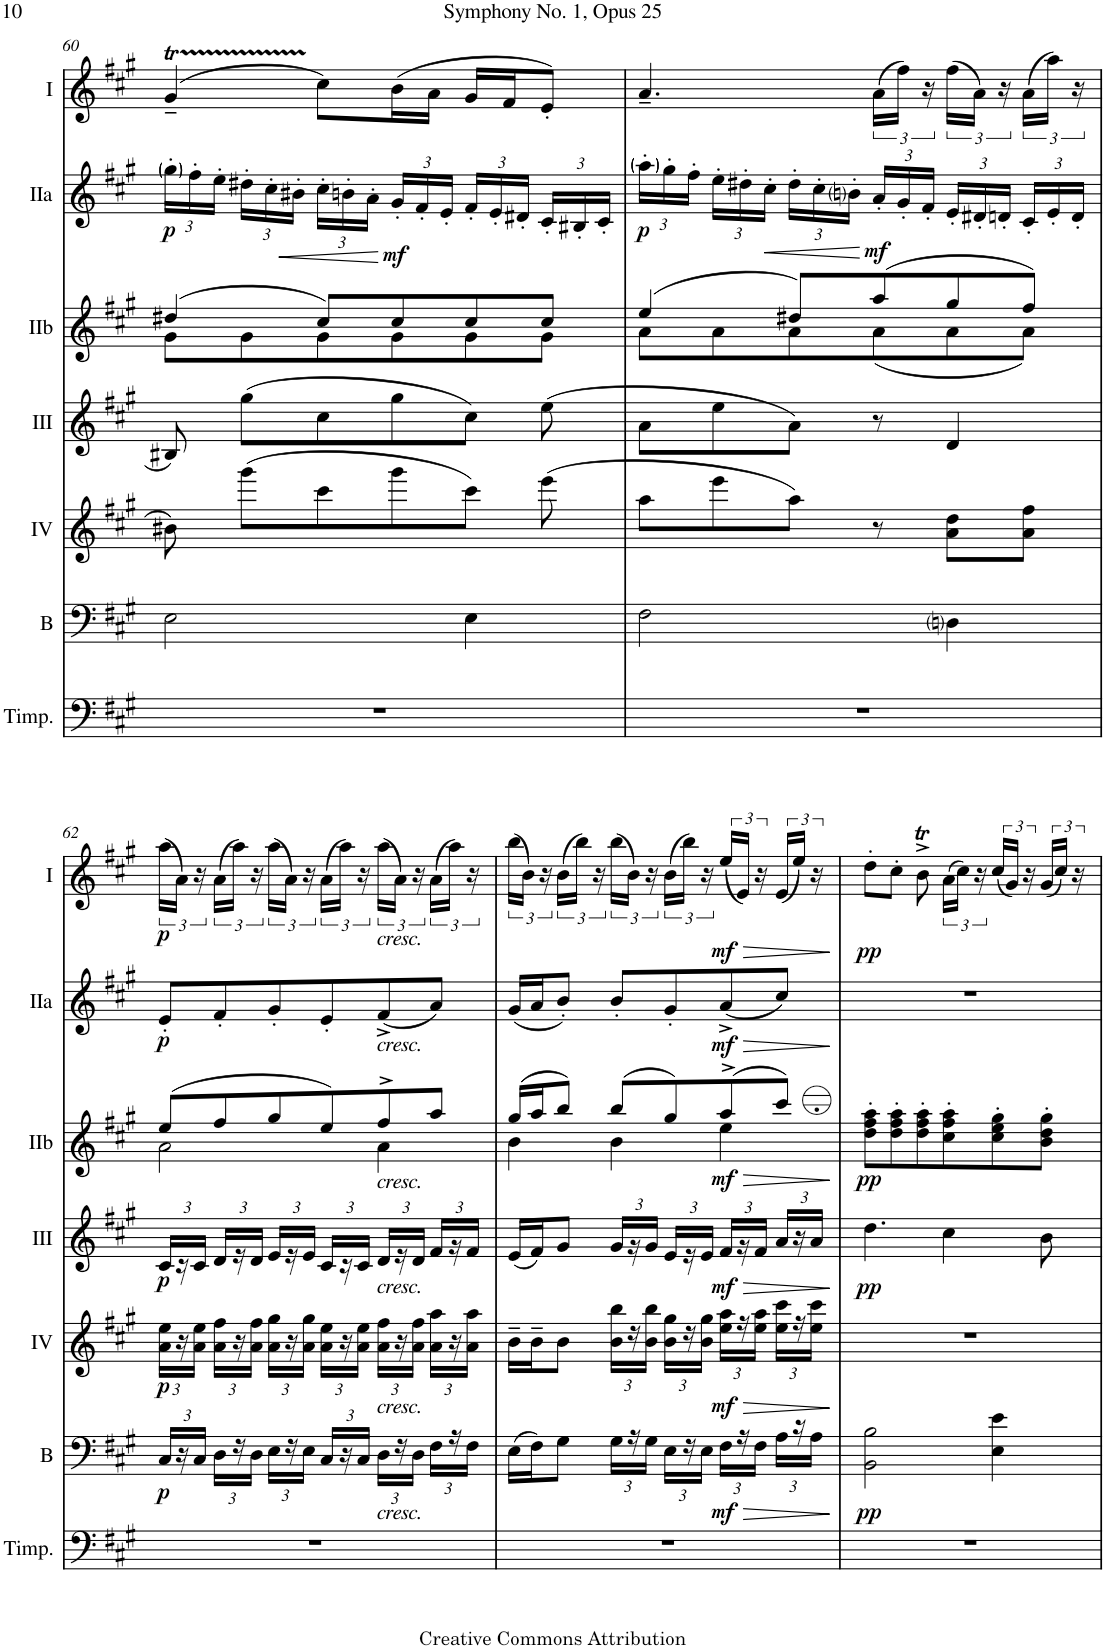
**kern	**kern	**dynam	**kern	**dynam	**kern	**dynam	**kern	**dynam	**kern	**dynam	**kern	**dynam
*part7	*part6	*part6	*part5	*part5	*part4	*part4	*part3	*part3	*part2	*part2	*part1	*part1
*staff7	*staff6	*staff6	*staff5	*staff5	*staff4	*staff4	*staff3	*staff3	*staff2	*staff2	*staff1	*staff1
*I"Timpani	*I"Bass	*	*I"Acc. 4	*	*I"Acc. 3	*	*I"Acc. 2b	*	*I"Acc. 2a	*	*I"Acc. 1	*
*I'Timp.	*I'B	*	*	*	*	*	*	*	*	*	*	*
!!LO:PB:g=z
*clefF4	*clefF4	*	*clefG2	*	*clefG2	*	*clefG2	*	*clefG2	*	*clefG2	*
*	*Trd7c12	*	*Trd7c12	*	*Trd7c12	*	*Trd7c12	*	*	*	*	*
*k[f#c#g#]	*k[f#c#g#]	*	*k[f#c#g#]	*	*k[f#c#g#]	*	*k[f#c#g#]	*	*k[f#c#g#]	*	*k[f#c#g#]	*
*M3/4	*M3/4	*	*M3/4	*	*M3/4	*	*M3/4	*	*M3/4	*	*M3/4	*
=60	=60	=60	=60	=60	=60	=60	=60	=60	=60	=60	=60	=60
*	*	*	*	*	*	*	*^	*	*	*	*	*
*	*	*	*	*	*	*	*	*	*	*Xbrackettup	*	*	*
!	!	!	!	!	!	!	!	!	!	!	!LO:DY:b	!	!
2.r	2E\	.	8b#X\	.	8B#X/	.	(4dd#X/	8g#\L	.	24gg#'\LL	p	(4gg#t~/	.
.	.	.	.	.	.	.	.	.	.	24ff#'\	.	.	.
.	.	.	.	.	.	.	.	.	.	24ee'\JJ	.	.	.
.	.	.	(8ggg#\L	.	(8gg#\L	.	.	8g#\	.	24dd#X'\LL	.	.	.
!	!	!	!	!	!	!	!	!	!	!	!LO:HP:b	!	!
.	.	.	.	.	.	.	.	.	.	24cc#'\	<	.	.
.	.	.	.	.	.	.	.	.	.	24b#X'\JJ	.	.	.
.	.	.	8ccc#\	.	8cc#\	.	8cc#/L)	8g#\	.	24cc#'\LL	.	8ccc#\L)	.
.	.	.	.	.	.	.	.	.	.	24bn'\	.	.	.
.	.	.	.	.	.	.	.	.	.	24a'\JJ	.	.	.
!	!	!	!	!	!	!	!	!	!	!	!LO:DY:n=1:b	!	!
.	.	.	8ggg#\	.	8gg#\	.	8cc#/	8g#\	.	24g#'/LL	[ mf	(16bb\L	.
.	.	.	.	.	.	.	.	.	.	24f#'/	.	.	.
.	.	.	.	.	.	.	.	.	.	.	.	16aa\JJ	.
.	.	.	.	.	.	.	.	.	.	24e'/JJ	.	.	.
.	4E\	.	8ccc#\J)	.	8cc#\J)	.	8cc#/	8g#\	.	24f#'/LL	.	16gg#/LL	.
.	.	.	.	.	.	.	.	.	.	24e'/	.	.	.
.	.	.	.	.	.	.	.	.	.	.	.	16ff#/J	.
.	.	.	.	.	.	.	.	.	.	24d#X'/JJ	.	.	.
.	.	.	(8eee\	.	(8ee\	.	8cc#/J	8g#\J	.	24c#'/LL	.	8ee'/J)	.
.	.	.	.	.	.	.	.	.	.	24B#X'/	.	.	.
.	.	.	.	.	.	.	.	.	.	24c#'/JJ	.	.	.
=61	=61	=61	=61	=61	=61	=61	=61	=61	=61	=61	=61	=61	=61
!	!	!	!	!	!	!	!	!	!	!	!LO:DY:b	!	!
2.r	2F#\	.	8aa\L	.	8a\L	.	(4ee/	8a\L	.	24aa'\LL	p	4.aa~/	.
.	.	.	.	.	.	.	.	.	.	24gg#'\	.	.	.
.	.	.	.	.	.	.	.	.	.	24ff#'\JJ	.	.	.
.	.	.	8eee\	.	8ee\	.	.	8a\	.	24ee'\LL	.	.	.
.	.	.	.	.	.	.	.	.	.	24dd#X'\	.	.	.
!	!	!	!	!	!	!	!	!	!	!	!LO:HP:b	!	!
.	.	.	.	.	.	.	.	.	.	24cc#'\JJ	<	.	.
.	.	.	8aa\J)	.	8a\J)	.	8dd#X/L)	8a\	.	24dd#'\LL	.	.	.
.	.	.	.	.	.	.	.	.	.	24cc#'\	.	.	.
.	.	.	.	.	.	.	.	.	.	24bni'\JJ	.	.	.
!	!	!	!	!	!	!	!	!	!	!	!LO:DY:n=1:b	!	!
.	.	.	8r	.	8r	.	(8aa/	(8a\	.	24a'/LL	[ mf	(24aa\LL	.
.	.	.	.	.	.	.	.	.	.	24g#'/	.	24fff#\JJ)	.
.	.	.	.	.	.	.	.	.	.	24f#'/JJ	.	24r	.
.	4Dni\	.	8a\ 8dd\L	.	4d/	.	8gg#/	8a\	.	24e'/LL	.	(24fff#\LL	.
.	.	.	.	.	.	.	.	.	.	24d#X'/	.	24aa\JJ)	.
.	.	.	.	.	.	.	.	.	.	24dn'/JJ	.	24r	.
.	.	.	8a\ 8ff#\J	.	.	.	8ff#/J)	8a\J)	.	24c#'/LL	.	(24aa\LL	.
.	.	.	.	.	.	.	.	.	.	24e'/	.	24aaa\JJ)	.
.	.	.	.	.	.	.	.	.	.	24d'/JJ	.	24r	.
!!LO:LB:g=z
=62	=62	=62	=62	=62	=62	=62	=62	=62	=62	=62	=62	=62	=62
*	*Xbrackettup	*	*Xbrackettup	*	*Xbrackettup	*	*	*	*	*	*	*	*
!	!	!LO:DY:b	!	!LO:DY:b	!	!LO:DY:b	!	!	!	!	!LO:DY:b	!	!LO:DY:b
2.r	24C#/LL	p	24a\ 24ee\LL	p	24c#/LL	p	(8ee/L	2a\	.	8e'/L	p	(24aaa\LL	p
.	24r	.	24r	.	24r	.	.	.	.	.	.	24aa\JJ)	.
.	24C#/JJ	.	24a\ 24ee\JJ	.	24c#/JJ	.	.	.	.	.	.	24r	.
.	24D\LL	.	24a\ 24ff#\LL	.	24d/LL	.	8ff#/	.	.	8f#'/	.	(24aa\LL	.
.	24r	.	24r	.	24r	.	.	.	.	.	.	24aaa\JJ)	.
.	24D\JJ	.	24a\ 24ff#\JJ	.	24d/JJ	.	.	.	.	.	.	24r	.
.	24E\LL	.	24a\ 24gg#\LL	.	24e/LL	.	8gg#/	.	.	8g#'/	.	(24aaa\LL	.
.	24r	.	24r	.	24r	.	.	.	.	.	.	24aa\JJ)	.
.	24E\JJ	.	24a\ 24gg#\JJ	.	24e/JJ	.	.	.	.	.	.	24r	.
.	24C#/LL	.	24a\ 24ee\LL	.	24c#/LL	.	8ee/)	.	.	8e'/	.	(24aa\LL	.
.	24r	.	24r	.	24r	.	.	.	.	.	.	24aaa\JJ)	.
.	24C#/JJ	.	24a\ 24ee\JJ	.	24c#/JJ	.	.	.	.	.	.	24r	.
!	!	!	!	!	!	!	!	!	!	!	!	!LO:TX:b:i:t=cresc.	!
!	!	!	!	!	!	!	!	!	!	!LO:TX:b:i:t=cresc.	!	!	!
!	!	!	!	!	!	!	!LO:TX:b:i:t=cresc.	!	!	!	!	!	!
!	!	!	!	!	!LO:TX:b:i:t=cresc.	!	!	!	!	!	!	!	!
!	!	!	!LO:TX:b:i:t=cresc.	!	!	!	!	!	!	!	!	!	!
!	!LO:TX:b:i:t=cresc.	!	!	!	!	!	!	!	!	!	!	!	!
.	24D\LL	.	24a\ 24ff#\LL	.	24d/LL	.	8ff#^/	4a\	.	(8f#^/	.	(24aaa\LL	.
.	24r	.	24r	.	24r	.	.	.	.	.	.	24aa\JJ)	.
.	24D\JJ	.	24a\ 24ff#\JJ	.	24d/JJ	.	.	.	.	.	.	24r	.
.	24F#\LL	.	24a\ 24aa\LL	.	24f#/LL	.	8aa/J	.	.	8a/J)	.	(24aa\LL	.
.	24r	.	24r	.	24r	.	.	.	.	.	.	24aaa\JJ)	.
.	24F#\JJ	.	24a\ 24aa\JJ	.	24f#/JJ	.	.	.	.	.	.	24r	.
=63	=63	=63	=63	=63	=63	=63	=63	=63	=63	=63	=63	=63	=63
2.r	(16E\LL	.	16b~\LL	.	(16e/LL	.	(16gg#/LL	4b\	.	(16g#/LL	.	(24bbb\LL	.
.	.	.	.	.	.	.	.	.	.	.	.	24bb\JJ)	.
.	16F#\J)	.	16b~\J	.	16f#/J)	.	16aa/J	.	.	16a/J	.	.	.
.	.	.	.	.	.	.	.	.	.	.	.	24r	.
.	8G#\J	.	8b\J	.	8g#/J	.	8bb/J)	.	.	8b'/J)	.	(24bb\LL	.
.	.	.	.	.	.	.	.	.	.	.	.	24bbb\JJ)	.
.	.	.	.	.	.	.	.	.	.	.	.	24r	.
.	24G#\LL	.	24b\ 24bb\LL	.	24g#/LL	.	(8bb/L	4b\	.	8b'/L	.	(24bbb\LL	.
.	24r	.	24r	.	24r	.	.	.	.	.	.	24bb\JJ)	.
.	24G#\JJ	.	24b\ 24bb\JJ	.	24g#/JJ	.	.	.	.	.	.	24r	.
.	24E\LL	.	24b\ 24gg#\LL	.	24e/LL	.	8gg#/)	.	.	8g#'/	.	(24bb\LL	.
.	24r	.	24r	.	24r	.	.	.	.	.	.	24bbb\JJ)	.
.	24E\JJ	.	24b\ 24gg#\JJ	.	24e/JJ	.	.	.	.	.	.	24r	.
!	!	!LO:HP:b	!	!LO:HP:b	!	!LO:HP:b	!	!	!LO:HP:b	!	!LO:HP:b	!	!LO:HP:b
!	!	!LO:DY:n=1:b	!	!LO:DY:n=1:b	!	!LO:DY:n=1:b	!	!	!LO:DY:n=1:b	!	!LO:DY:n=1:b	!	!LO:DY:n=1:b
.	24F#\LL	> mf	24ee\ 24aa\LL	> mf	24f#/LL	> mf	(8aa^/	4ee\	> mf	(8a^/	> mf	(24eee/LL	> mf
.	24r	.	24r	.	24r	.	.	.	.	.	.	24ee/JJ)	.
.	24F#\JJ	.	24ee\ 24aa\JJ	.	24f#/JJ	.	.	.	.	.	.	24r	.
.	24A\LL	.	24ee\ 24ccc#\LL	.	24a/LL	.	8ccc#/J)	.	.	8cc#/J)	.	(24ee/LL	.
.	24r	.	24r	.	24r	.	.	.	.	.	.	24eee/JJ)	.
.	24A\JJ	.	24ee\ 24ccc#\JJ	.	24a/JJ	.	.	.	.	.	.	24r	.
*	*	*	*	*	*	*	*v	*v	*	*	*	*	*
.	.	]	.	]	.	]	.	]	.	]	.	]
=64	=64	=64	=64	=64	=64	=64	=64	=64	=64	=64	=64	=64
!	!	!LO:DY:b	!	!	!	!LO:DY:b	!	!LO:DY:b	!	!	!	!LO:DY:b
2.r	2BB\ 2B\	pp	2.r	.	4.dd\	pp	8dd\' 8ff#\' 8aa\'L	pp	2.r	.	8ddd'\L	pp
.	.	.	.	.	.	.	8dd\' 8ff#\' 8aa\'	.	.	.	8ccc#'\J	.
.	.	.	.	.	.	.	8dd\' 8ff#\' 8aa\'	.	.	.	8bbT^\	.
.	.	.	.	.	4cc#\	.	8cc#\' 8ff#\' 8aa\'	.	.	.	(24aa\LL	.
.	.	.	.	.	.	.	.	.	.	.	24ccc#\JJ)	.
.	.	.	.	.	.	.	.	.	.	.	24r	.
.	4E\ 4e\	.	.	.	.	.	8cc#\' 8ee\' 8gg#\'	.	.	.	(24ccc#/LL	.
.	.	.	.	.	.	.	.	.	.	.	24gg#/JJ)	.
.	.	.	.	.	.	.	.	.	.	.	24r	.
.	.	.	.	.	8b\	.	8b\' 8dd\' 8gg#\'J	.	.	.	(24gg#/LL	.
.	.	.	.	.	.	.	.	.	.	.	24ccc#/JJ)	.
.	.	.	.	.	.	.	.	.	.	.	24r	.
=	=	=	=	=	=	=	=	=	=	=	=	=
*-	*-	*-	*-	*-	*-	*-	*-	*-	*-	*-	*-	*-
